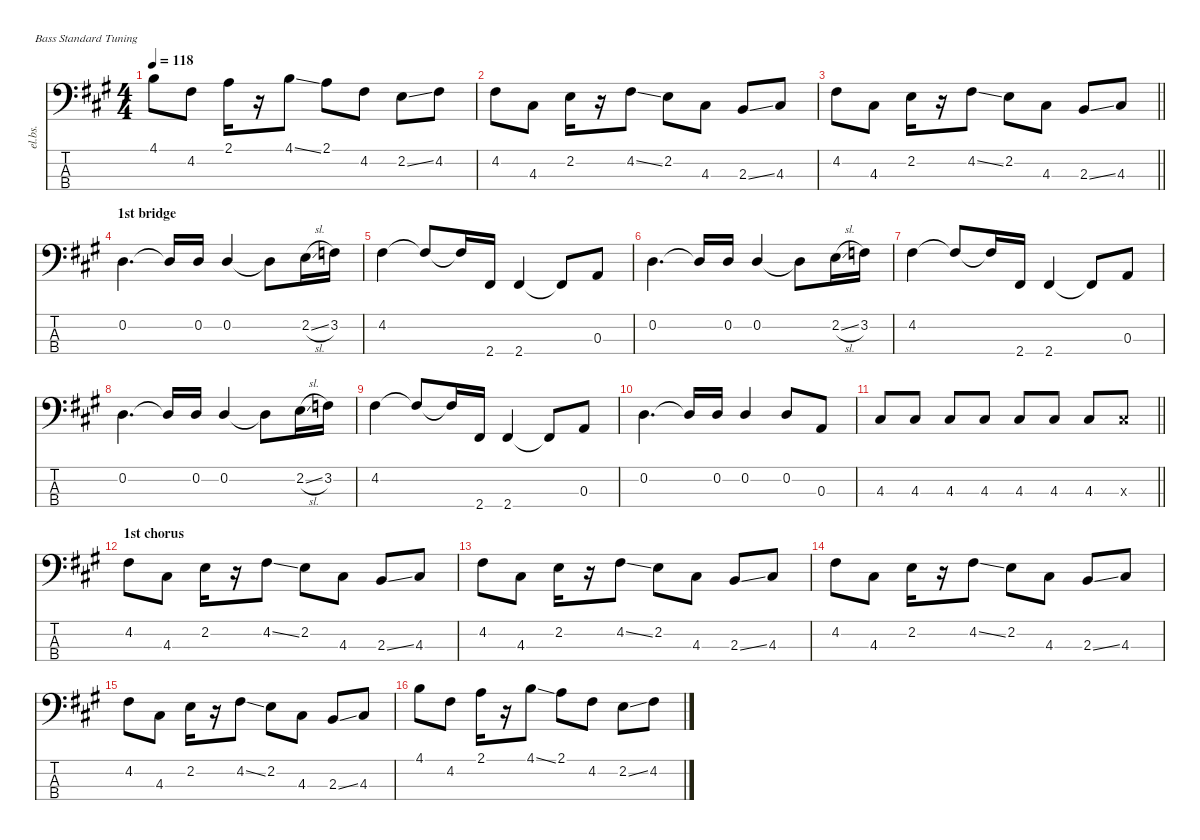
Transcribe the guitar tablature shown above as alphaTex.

\defaultSystemsLayout 4
\hideDynamics
\bracketExtendMode nobrackets
\otherSystemsTrackNameOrientation horizontal
\track ("bass" "el.bs.") {instrument electricbassfinger}
\staff {score tabs}
\tuning (G2 D2 A1 E1)
\ts (4 4)
\tempo 118
\clef f4
\ks f#minor
4.1{acc forcenatural}.8{dy ff beam Down} 4.2{acc #}.8{dy mf beam Down} 2.1{acc forcenatural}.16{beam Down} r.16{beam Down} 4.1{ss acc forcenatural}.8{dy ff beam Down} 2.1{acc forcenatural}.8{dy mp beam Down} 4.2{acc #}.8{dy f beam Down} 2.2{ss acc forcenatural}.8{dy mf beam Down} 4.2{acc #}.8{beam Down} |
4.2{acc #}.8{dy ff beam Down} 4.3{acc #}.8{dy mf beam Down} 2.2{acc forcenatural}.16{beam Down} r.16{beam Down} 4.2{ss acc #}.8{dy ff beam Down} 2.2{acc forcenatural}.8{dy mf beam Down} 4.3{acc #}.8{dy f beam Down} 2.3{ss acc forcenatural}.8{dy mf beam Up} 4.3{acc #}.8{beam Up} |
\barLineRight lightlight
4.2{acc #}.8{dy ff beam Down} 4.3{acc #}.8{dy mf beam Down} 2.2{acc forcenatural}.16{beam Down} r.16{beam Down} 4.2{ss acc #}.8{dy ff beam Down} 2.2{acc forcenatural}.8{dy mf beam Down} 4.3{acc #}.8{dy f beam Down} 2.3{ss acc forcenatural}.8{dy mf beam Up} 4.3{acc #}.8{beam Up} |
\section ("" "1st bridge")
0.2{acc forcenatural}.4{d dy ff beam Down} 0.2{t acc forcenatural}.16{dy f beam Up} 0.2{acc forcenatural}.16{dy mf beam Up} 0.2{acc forcenatural}.4{dy f beam Up} 0.2{t acc forcenatural}.8{beam Down} 2.2{sl acc forcenatural}.16{beam Down} 3.2{acc forcenatural}.16{beam Down} |
4.2{acc #}.4{dy ff beam Down} 4.2{t acc #}.8{dy f beam Up} 4.2{t acc #}.16{beam Up} 2.4{acc #}.16{dy mf beam Up} 2.4{acc #}.4{dy f beam Up} 2.4{t acc #}.8{beam Up} 0.3{acc forcenatural}.8{beam Up} |
0.2{acc forcenatural}.4{d dy ff beam Down} 0.2{t acc forcenatural}.16{dy f beam Up} 0.2{acc forcenatural}.16{dy mf beam Up} 0.2{acc forcenatural}.4{dy f beam Up} 0.2{t acc forcenatural}.8{beam Down} 2.2{sl acc forcenatural}.16{beam Down} 3.2{acc forcenatural}.16{beam Down} |
4.2{acc #}.4{dy ff beam Down} 4.2{t acc #}.8{dy f beam Up} 4.2{t acc #}.16{beam Up} 2.4{acc #}.16{dy mf beam Up} 2.4{acc #}.4{dy f beam Up} 2.4{t acc #}.8{beam Up} 0.3{acc forcenatural}.8{beam Up} |
0.2{acc forcenatural}.4{d dy ff beam Down} 0.2{t acc forcenatural}.16{dy f beam Up} 0.2{acc forcenatural}.16{dy mf beam Up} 0.2{acc forcenatural}.4{dy f beam Up} 0.2{t acc forcenatural}.8{beam Down} 2.2{sl acc forcenatural}.16{beam Down} 3.2{acc forcenatural}.16{beam Down} |
4.2{acc #}.4{dy ff beam Down} 4.2{t acc #}.8{dy f beam Up} 4.2{t acc #}.16{beam Up} 2.4{acc #}.16{dy mf beam Up} 2.4{acc #}.4{dy f beam Up} 2.4{t acc #}.8{beam Up} 0.3{acc forcenatural}.8{beam Up} |
0.2{acc forcenatural}.4{d dy ff beam Down} 0.2{t acc forcenatural}.16{dy f beam Up} 0.2{acc forcenatural}.16{dy mf beam Up} 0.2{acc forcenatural}.4{dy f beam Up} 0.2{acc forcenatural}.8{dy ff beam Up} 0.3{acc forcenatural}.8{dy mf beam Up} |
\barLineRight lightlight
4.3{acc #}.8{dy ff beam Up} 4.3{acc #}.8{dy f beam Up} 4.3{acc #}.8{beam Up} 4.3{acc #}.8{beam Up} 4.3{acc #}.8{beam Up} 4.3{acc #}.8{dy ff beam Up} 4.3{acc #}.8{dy f beam Up} 4.3{x acc #}.8{beam Up} |
\section ("" "1st chorus")
4.2{acc #}.8{dy ff beam Down} 4.3{acc #}.8{dy mf beam Down} 2.2{acc forcenatural}.16{beam Down} r.16{beam Down} 4.2{ss acc #}.8{dy ff beam Down} 2.2{acc forcenatural}.8{dy mf beam Down} 4.3{acc #}.8{dy f beam Down} 2.3{ss acc forcenatural}.8{dy mf beam Up} 4.3{acc #}.8{beam Up} |
4.2{acc #}.8{dy ff beam Down} 4.3{acc #}.8{dy mf beam Down} 2.2{acc forcenatural}.16{beam Down} r.16{beam Down} 4.2{ss acc #}.8{dy ff beam Down} 2.2{acc forcenatural}.8{dy mf beam Down} 4.3{acc #}.8{dy f beam Down} 2.3{ss acc forcenatural}.8{dy mf beam Up} 4.3{acc #}.8{beam Up} |
4.2{acc #}.8{dy ff beam Down} 4.3{acc #}.8{dy mf beam Down} 2.2{acc forcenatural}.16{beam Down} r.16{beam Down} 4.2{ss acc #}.8{dy ff beam Down} 2.2{acc forcenatural}.8{dy mf beam Down} 4.3{acc #}.8{dy f beam Down} 2.3{ss acc forcenatural}.8{dy mf beam Up} 4.3{acc #}.8{beam Up} |
4.2{acc #}.8{dy ff beam Down} 4.3{acc #}.8{dy mf beam Down} 2.2{acc forcenatural}.16{beam Down} r.16{beam Down} 4.2{ss acc #}.8{dy ff beam Down} 2.2{acc forcenatural}.8{dy mf beam Down} 4.3{acc #}.8{dy f beam Down} 2.3{ss acc forcenatural}.8{dy mf beam Up} 4.3{acc #}.8{beam Up} |
4.1{acc forcenatural}.8{dy ff beam Down} 4.2{acc #}.8{dy mf beam Down} 2.1{acc forcenatural}.16{beam Down} r.16{beam Down} 4.1{ss acc forcenatural}.8{dy ff beam Down} 2.1{acc forcenatural}.8{dy mp beam Down} 4.2{acc #}.8{dy f beam Down} 2.2{ss acc forcenatural}.8{dy mf beam Down} 4.2{acc #}.8{beam Down}
